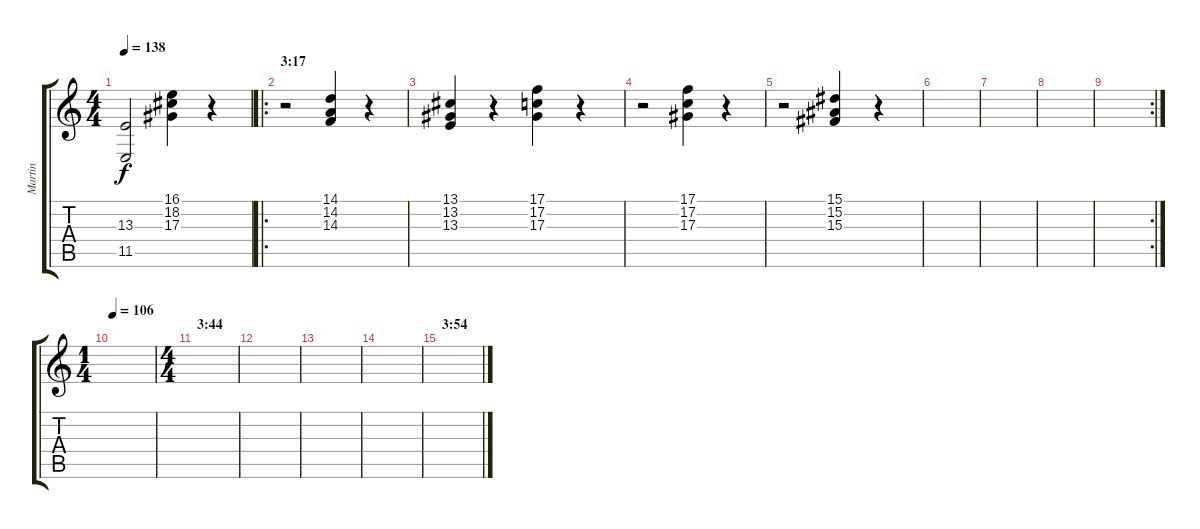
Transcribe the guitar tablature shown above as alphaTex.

\track ("Martin" "Martin") {instrument choiraahs}
\staff {score tabs}
\tuning (C4 G3 Eb3 Bb2 F2 C2) {hide}
\ts (4 4)
\tempo 138
\clef g2
\ks c
(13.3 11.5).2{dy f} (16.1 18.2 17.3).4 r.4 |
\ro
\section ("" "3:17")
r.2 (14.1 14.2 14.3).4 r.4 |
(13.1 13.2 13.3).4 r.4 (17.1 17.2 17.3).4 r.4 |
r.2 (17.1 17.2 17.3).4 r.4 |
r.2 (15.1 15.2 15.3).4 r.4 |
|
|
|
\rc 2
|
\ts (1 4)
\tempo 106
|
\ts (4 4)
\section ("" "3:44")
|
|
|
|
\section ("" "3:54")
